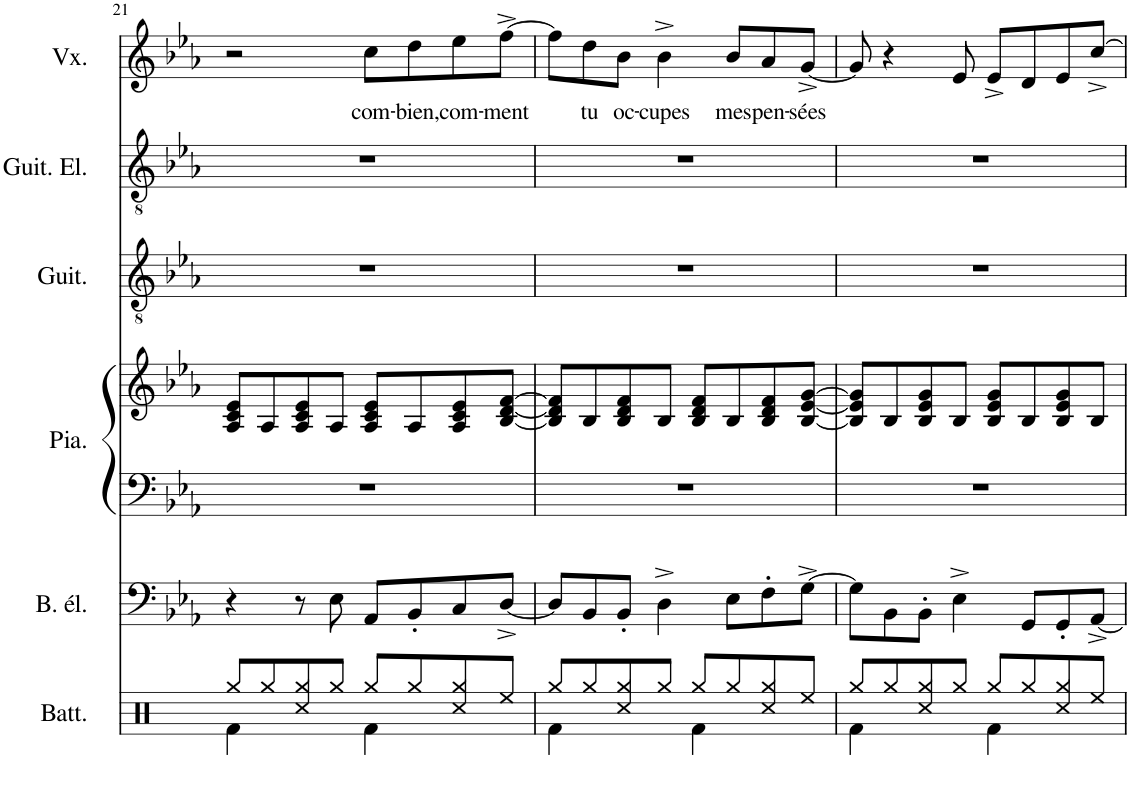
**kern	**kern	**kern	**kern	**kern	**kern	**kern	**text
*part6	*part5	*part4	*part4	*part3	*part2	*part1	*part1
*staff7	*staff6	*staff5	*staff4	*staff3	*staff2	*staff1	*staff1
*I"Batterie	*I"Basse électrique	*I"Piano	*	*I"Guitare acoustique	*I"Guitare électrique	*I"Voix	*
*I'Batt.	*I'B. él.	*I'Pia.	*	*I'Guit.	*I'Guit. El.	*I'Vx.	*
!!LO:PB:g=z
*clefX	*clefF4	*clefF4	*clefG2	*clefGv2	*clefGv2	*clefG2	*
*	*Trd7c12	*	*	*	*	*	*
*k[]	*k[b-e-a-]	*k[b-e-a-]	*k[b-e-a-]	*k[b-e-a-]	*k[b-e-a-]	*k[b-e-a-]	*
*M4/4	*M4/4	*M4/4	*M4/4	*M4/4	*M4/4	*M4/4	*
=21	=21	=21	=21	=21	=21	=21	=21
*^	*	*	*	*	*	*	*
8Rgg/L	4Rf\	4r	1r	8A-/ 8c/ 8e-/L	1r	1r	2r	.
8Rgg/	.	.	.	8A-/	.	.	.	.
8Rgg/	4Rcc/	8r	.	8A-/ 8c/ 8e-/	.	.	.	.
8Rgg/J	.	8E-\	.	8A-/J	.	.	.	.
!	!	!	!	!	!	!	!	!LO:LY:b
8Rgg/L	4Rf\	8AA-/L	.	8A-/ 8c/ 8e-/L	.	.	8cc\L	com-
!	!	!	!	!	!	!	!	!LO:LY:b
8Rgg/	.	8BB-'/	.	8A-/	.	.	8dd\	-bien,
!	!	!	!	!	!	!	!	!LO:LY:b
8Rgg/	4Rcc/	8C/	.	8A-/ 8c/ 8e-/	.	.	8ee-\	com-
!	!	!	!	!	!	!	!	!LO:LY:b
8Ree/J	.	[8D^/J	.	[8B-/ [8d/ [8f/J	.	.	[8ff^\J	-ment
=22	=22	=22	=22	=22	=22	=22	=22	=22
8Rgg/L	4Rf\	8D/L]	1r	8B-/] 8d/] 8f/]L	1r	1r	8ff\L]	.
!	!	!	!	!	!	!	!	!LO:LY:b
8Rgg/	.	8BB-/	.	8B-/	.	.	8dd\	tu
!	!	!	!	!	!	!	!	!LO:LY:b
8Rgg/	4Rcc/	8BB-'/J	.	8B-/ 8d/ 8f/	.	.	8b-\J	oc-
!	!	!	!	!	!	!	!	!LO:LY:b
8Rgg/J	.	4D^\	.	8B-/J	.	.	4b-^\	-cupes
8Rgg/L	4Rf\	.	.	8B-/ 8d/ 8f/L	.	.	.	.
!	!	!	!	!	!	!	!	!LO:LY:b
8Rgg/	.	8E-\L	.	8B-/	.	.	8b-/L	mes
!	!	!	!	!	!	!	!	!LO:LY:b
8Rgg/	4Rcc/	8F'\	.	8B-/ 8d/ 8f/	.	.	8a-/	pen-
!	!	!	!	!	!	!	!	!LO:LY:b
8Ree/J	.	[8G^\J	.	[8B-/ [8e-/ [8g/J	.	.	[8g^/J	-sées
=23	=23	=23	=23	=23	=23	=23	=23	=23
8Rgg/L	4Rf\	8G\L]	1r	8B-/] 8e-/] 8g/]L	1r	1r	8g/]	.
8Rgg/	.	8BB-\	.	8B-/	.	.	4r	.
8Rgg/	4Rcc/	8BB-'\J	.	8B-/ 8e-/ 8g/	.	.	.	.
8Rgg/J	.	4E-^\	.	8B-/J	.	.	8e-/	.
8Rgg/L	4Rf\	.	.	8B-/ 8e-/ 8g/L	.	.	8e-^/L	.
8Rgg/	.	8GG/L	.	8B-/	.	.	8d/	.
8Rgg/	4Rcc/	8GG'/	.	8B-/ 8e-/ 8g/	.	.	8e-/	.
8Ree/J	.	[8AA-^/J	.	8B-/J	.	.	[8cc^/J	.
*v	*v	*	*	*	*	*	*	*
=	=	=	=	=	=	=	=
*-	*-	*-	*-	*-	*-	*-	*-
